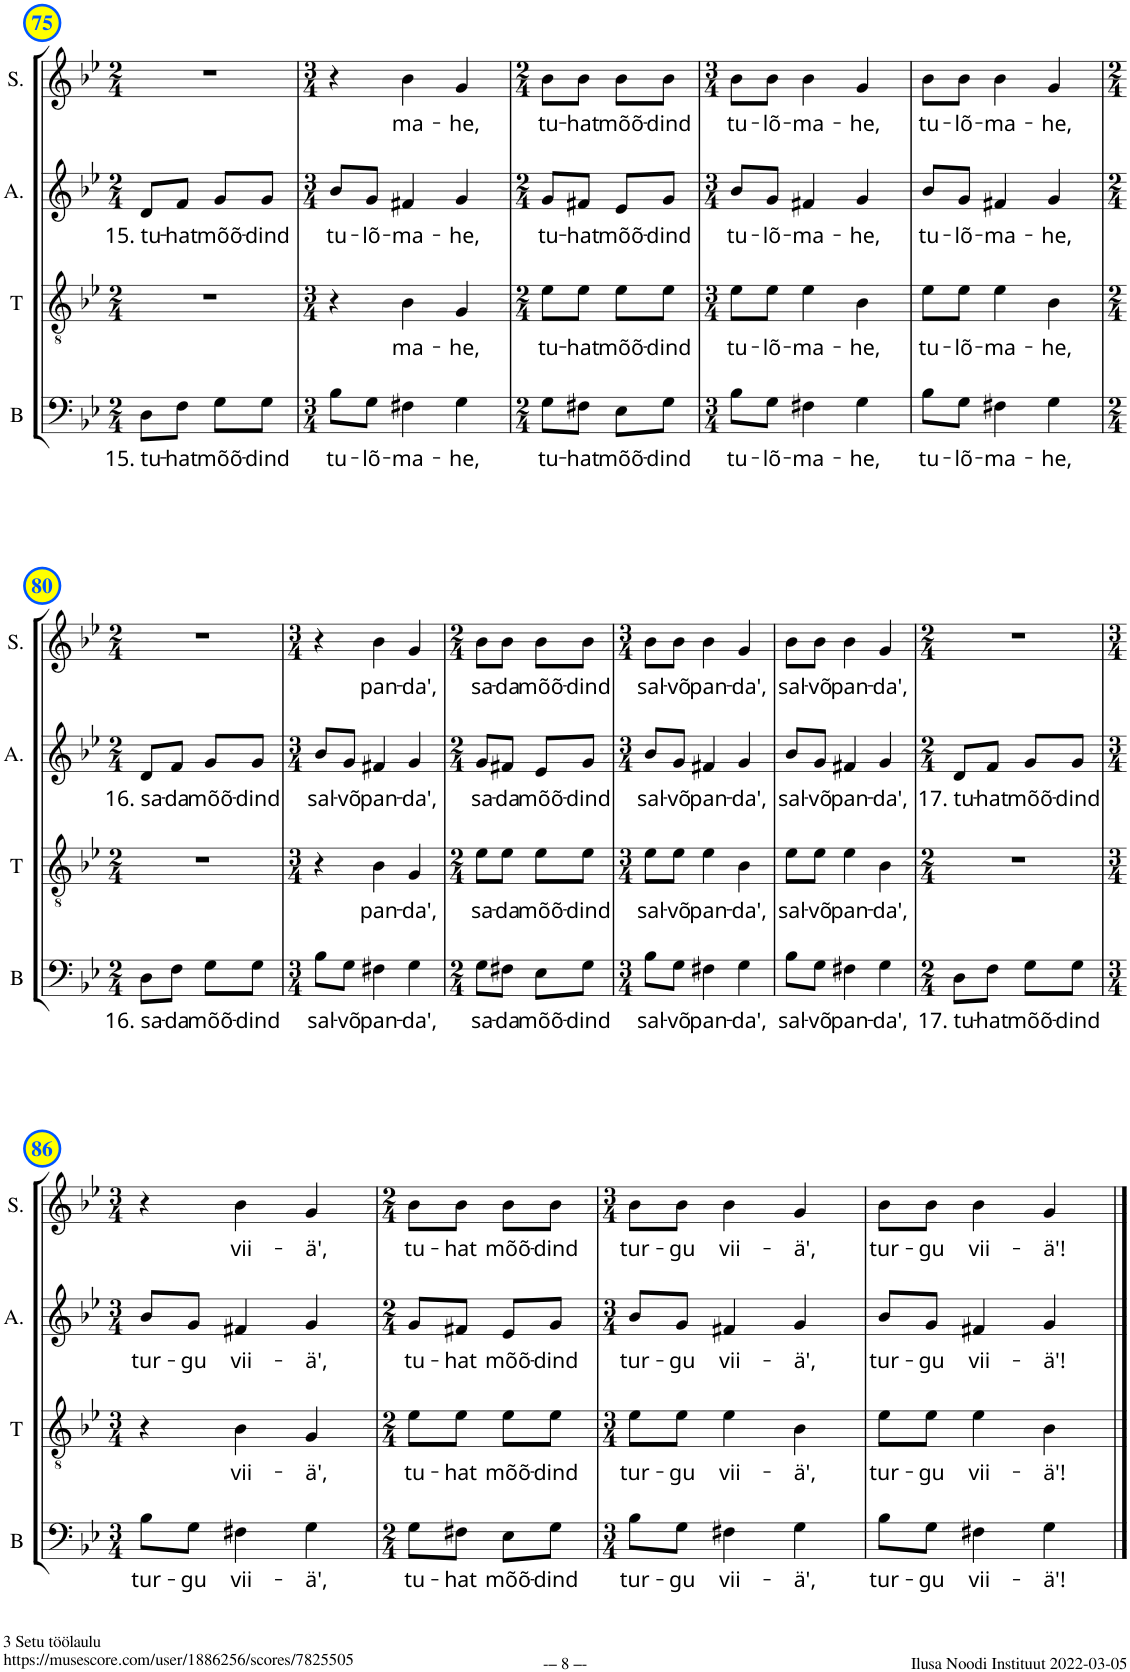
**kern	**text	**kern	**text	**kern	**text	**kern	**text
*part4	*part4	*part3	*part3	*part2	*part2	*part1	*part1
*staff4	*staff4	*staff3	*staff3	*staff2	*staff2	*staff1	*staff1
*I"B	*	*I"T	*	*I"Alto	*	*I"Soprano	*
*I'B	*	*I'T	*	*I'A.	*	*I'S.	*
*clefF4	*	*clefGv2	*	*clefG2	*	*clefG2	*
*	*	*	*	*Trd1c2	*	*	*
*k[b-e-]	*	*k[b-e-]	*	*k[b-e-]	*	*k[b-e-]	*
*M3/4	*	*M3/4	*	*M3/4	*	*M3/4	*
=74	=74	=74	=74	=74	=74	=74	=74
!	!LO:LY:b	!	!LO:LY:b	!	!LO:LY:b	!	!LO:LY:b
8B-\L	sa-	8e-\L	sa-	8b-/L	sa-	8b-\L	sa-
!	!LO:LY:b	!	!LO:LY:b	!	!LO:LY:b	!	!LO:LY:b
8G\J	-a-	8e-\J	-a-	8g/J	-a-	8b-\J	-a-
!	!LO:LY:b	!	!LO:LY:b	!	!LO:LY:b	!	!LO:LY:b
4F#X\	-ma-	4e-\	-ma-	4f#X/	-ma-	4b-\	-ma-
!	!LO:LY:b	!	!LO:LY:b	!	!LO:LY:b	!	!LO:LY:b
4G\	-he,	4B-\	-he,	4g/	-he,	4g/	-he,
!!LO:PB:g=z
=75	=75	=75	=75	=75	=75	=75	=75
*M2/4	*	*M2/4	*	*M2/4	*	*M2/4	*
!	!LO:LY:b	!	!	!	!LO:LY:b	!	!
8D\L	15. tu-	2r	.	8d/L	15. tu-	2r	.
!	!LO:LY:b	!	!	!	!LO:LY:b	!	!
8F\J	-hat	.	.	8f/J	-hat	.	.
!	!LO:LY:b	!	!	!	!LO:LY:b	!	!
8G\L	mõõ-	.	.	8g/L	mõõ-	.	.
!	!LO:LY:b	!	!	!	!LO:LY:b	!	!
8G\J	-dind	.	.	8g/J	-dind	.	.
=76	=76	=76	=76	=76	=76	=76	=76
*M3/4	*	*M3/4	*	*M3/4	*	*M3/4	*
!	!LO:LY:b	!	!	!	!LO:LY:b	!	!
8B-\L	tu-	4r	.	8b-/L	tu-	4r	.
!	!LO:LY:b	!	!	!	!LO:LY:b	!	!
8G\J	-lõ-	.	.	8g/J	-lõ-	.	.
!	!LO:LY:b	!	!LO:LY:b	!	!LO:LY:b	!	!LO:LY:b
4F#X\	-ma-	4B-\	-ma-	4f#X/	-ma-	4b-\	-ma-
!	!LO:LY:b	!	!LO:LY:b	!	!LO:LY:b	!	!LO:LY:b
4G\	-he,	4G/	-he,	4g/	-he,	4g/	-he,
=77	=77	=77	=77	=77	=77	=77	=77
*M2/4	*	*M2/4	*	*M2/4	*	*M2/4	*
!	!LO:LY:b	!	!LO:LY:b	!	!LO:LY:b	!	!LO:LY:b
8G\L	tu-	8e-\L	tu-	8g/L	tu-	8b-\L	tu-
!	!LO:LY:b	!	!LO:LY:b	!	!LO:LY:b	!	!LO:LY:b
8F#X\J	-hat	8e-\J	-hat	8f#X/J	-hat	8b-\J	-hat
!	!LO:LY:b	!	!LO:LY:b	!	!LO:LY:b	!	!LO:LY:b
8E-\L	mõõ-	8e-\L	mõõ-	8e-/L	mõõ-	8b-\L	mõõ-
!	!LO:LY:b	!	!LO:LY:b	!	!LO:LY:b	!	!LO:LY:b
8G\J	-dind	8e-\J	-dind	8g/J	-dind	8b-\J	-dind
=78	=78	=78	=78	=78	=78	=78	=78
*M3/4	*	*M3/4	*	*M3/4	*	*M3/4	*
!	!LO:LY:b	!	!LO:LY:b	!	!LO:LY:b	!	!LO:LY:b
8B-\L	tu-	8e-\L	tu-	8b-/L	tu-	8b-\L	tu-
!	!LO:LY:b	!	!LO:LY:b	!	!LO:LY:b	!	!LO:LY:b
8G\J	-lõ-	8e-\J	-lõ-	8g/J	-lõ-	8b-\J	-lõ-
!	!LO:LY:b	!	!LO:LY:b	!	!LO:LY:b	!	!LO:LY:b
4F#X\	-ma-	4e-\	-ma-	4f#X/	-ma-	4b-\	-ma-
!	!LO:LY:b	!	!LO:LY:b	!	!LO:LY:b	!	!LO:LY:b
4G\	-he,	4B-\	-he,	4g/	-he,	4g/	-he,
=79	=79	=79	=79	=79	=79	=79	=79
!	!LO:LY:b	!	!LO:LY:b	!	!LO:LY:b	!	!LO:LY:b
8B-\L	tu-	8e-\L	tu-	8b-/L	tu-	8b-\L	tu-
!	!LO:LY:b	!	!LO:LY:b	!	!LO:LY:b	!	!LO:LY:b
8G\J	-lõ-	8e-\J	-lõ-	8g/J	-lõ-	8b-\J	-lõ-
!	!LO:LY:b	!	!LO:LY:b	!	!LO:LY:b	!	!LO:LY:b
4F#X\	-ma-	4e-\	-ma-	4f#X/	-ma-	4b-\	-ma-
!	!LO:LY:b	!	!LO:LY:b	!	!LO:LY:b	!	!LO:LY:b
4G\	-he,	4B-\	-he,	4g/	-he,	4g/	-he,
!!LO:LB:g=z
=80	=80	=80	=80	=80	=80	=80	=80
*M2/4	*	*M2/4	*	*M2/4	*	*M2/4	*
!	!LO:LY:b	!	!	!	!LO:LY:b	!	!
8D\L	16. sa-	2r	.	8d/L	16. sa-	2r	.
!	!LO:LY:b	!	!	!	!LO:LY:b	!	!
8F\J	-da	.	.	8f/J	-da	.	.
!	!LO:LY:b	!	!	!	!LO:LY:b	!	!
8G\L	mõõ-	.	.	8g/L	mõõ-	.	.
!	!LO:LY:b	!	!	!	!LO:LY:b	!	!
8G\J	-dind	.	.	8g/J	-dind	.	.
=81	=81	=81	=81	=81	=81	=81	=81
*M3/4	*	*M3/4	*	*M3/4	*	*M3/4	*
!	!LO:LY:b	!	!	!	!LO:LY:b	!	!
8B-\L	sal-	4r	.	8b-/L	sal-	4r	.
!	!LO:LY:b	!	!	!	!LO:LY:b	!	!
8G\J	-võ	.	.	8g/J	-võ	.	.
!	!LO:LY:b	!	!LO:LY:b	!	!LO:LY:b	!	!LO:LY:b
4F#X\	pan-	4B-\	pan-	4f#X/	pan-	4b-\	pan-
!	!LO:LY:b	!	!LO:LY:b	!	!LO:LY:b	!	!LO:LY:b
4G\	-da',	4G/	-da',	4g/	-da',	4g/	-da',
=82	=82	=82	=82	=82	=82	=82	=82
*M2/4	*	*M2/4	*	*M2/4	*	*M2/4	*
!	!LO:LY:b	!	!LO:LY:b	!	!LO:LY:b	!	!LO:LY:b
8G\L	sa-	8e-\L	sa-	8g/L	sa-	8b-\L	sa-
!	!LO:LY:b	!	!LO:LY:b	!	!LO:LY:b	!	!LO:LY:b
8F#X\J	-da	8e-\J	-da	8f#X/J	-da	8b-\J	-da
!	!LO:LY:b	!	!LO:LY:b	!	!LO:LY:b	!	!LO:LY:b
8E-\L	mõõ-	8e-\L	mõõ-	8e-/L	mõõ-	8b-\L	mõõ-
!	!LO:LY:b	!	!LO:LY:b	!	!LO:LY:b	!	!LO:LY:b
8G\J	-dind	8e-\J	-dind	8g/J	-dind	8b-\J	-dind
=83	=83	=83	=83	=83	=83	=83	=83
*M3/4	*	*M3/4	*	*M3/4	*	*M3/4	*
!	!LO:LY:b	!	!LO:LY:b	!	!LO:LY:b	!	!LO:LY:b
8B-\L	sal-	8e-\L	sal-	8b-/L	sal-	8b-\L	sal-
!	!LO:LY:b	!	!LO:LY:b	!	!LO:LY:b	!	!LO:LY:b
8G\J	-võ	8e-\J	-võ	8g/J	-võ	8b-\J	-võ
!	!LO:LY:b	!	!LO:LY:b	!	!LO:LY:b	!	!LO:LY:b
4F#X\	pan-	4e-\	pan-	4f#X/	pan-	4b-\	pan-
!	!LO:LY:b	!	!LO:LY:b	!	!LO:LY:b	!	!LO:LY:b
4G\	-da',	4B-\	-da',	4g/	-da',	4g/	-da',
=84	=84	=84	=84	=84	=84	=84	=84
!	!LO:LY:b	!	!LO:LY:b	!	!LO:LY:b	!	!LO:LY:b
8B-\L	sal-	8e-\L	sal-	8b-/L	sal-	8b-\L	sal-
!	!LO:LY:b	!	!LO:LY:b	!	!LO:LY:b	!	!LO:LY:b
8G\J	-võ	8e-\J	-võ	8g/J	-võ	8b-\J	-võ
!	!LO:LY:b	!	!LO:LY:b	!	!LO:LY:b	!	!LO:LY:b
4F#X\	pan-	4e-\	pan-	4f#X/	pan-	4b-\	pan-
!	!LO:LY:b	!	!LO:LY:b	!	!LO:LY:b	!	!LO:LY:b
4G\	-da',	4B-\	-da',	4g/	-da',	4g/	-da',
=85	=85	=85	=85	=85	=85	=85	=85
*M2/4	*	*M2/4	*	*M2/4	*	*M2/4	*
!	!LO:LY:b	!	!	!	!LO:LY:b	!	!
8D\L	17. tu-	2r	.	8d/L	17. tu-	2r	.
!	!LO:LY:b	!	!	!	!LO:LY:b	!	!
8F\J	-hat	.	.	8f/J	-hat	.	.
!	!LO:LY:b	!	!	!	!LO:LY:b	!	!
8G\L	mõõ-	.	.	8g/L	mõõ-	.	.
!	!LO:LY:b	!	!	!	!LO:LY:b	!	!
8G\J	-dind	.	.	8g/J	-dind	.	.
!!LO:LB:g=z
=86	=86	=86	=86	=86	=86	=86	=86
*M3/4	*	*M3/4	*	*M3/4	*	*M3/4	*
!	!LO:LY:b	!	!	!	!LO:LY:b	!	!
8B-\L	tur-	4r	.	8b-/L	tur-	4r	.
!	!LO:LY:b	!	!	!	!LO:LY:b	!	!
8G\J	-gu	.	.	8g/J	-gu	.	.
!	!LO:LY:b	!	!LO:LY:b	!	!LO:LY:b	!	!LO:LY:b
4F#X\	vii-	4B-\	vii-	4f#X/	vii-	4b-\	vii-
!	!LO:LY:b	!	!LO:LY:b	!	!LO:LY:b	!	!LO:LY:b
4G\	-ä',	4G/	-ä',	4g/	-ä',	4g/	-ä',
=87	=87	=87	=87	=87	=87	=87	=87
*M2/4	*	*M2/4	*	*M2/4	*	*M2/4	*
!	!LO:LY:b	!	!LO:LY:b	!	!LO:LY:b	!	!LO:LY:b
8G\L	tu-	8e-\L	tu-	8g/L	tu-	8b-\L	tu-
!	!LO:LY:b	!	!LO:LY:b	!	!LO:LY:b	!	!LO:LY:b
8F#X\J	-hat	8e-\J	-hat	8f#X/J	-hat	8b-\J	-hat
!	!LO:LY:b	!	!LO:LY:b	!	!LO:LY:b	!	!LO:LY:b
8E-\L	mõõ-	8e-\L	mõõ-	8e-/L	mõõ-	8b-\L	mõõ-
!	!LO:LY:b	!	!LO:LY:b	!	!LO:LY:b	!	!LO:LY:b
8G\J	-dind	8e-\J	-dind	8g/J	-dind	8b-\J	-dind
=88	=88	=88	=88	=88	=88	=88	=88
*M3/4	*	*M3/4	*	*M3/4	*	*M3/4	*
!	!LO:LY:b	!	!LO:LY:b	!	!LO:LY:b	!	!LO:LY:b
8B-\L	tur-	8e-\L	tur-	8b-/L	tur-	8b-\L	tur-
!	!LO:LY:b	!	!LO:LY:b	!	!LO:LY:b	!	!LO:LY:b
8G\J	-gu	8e-\J	-gu	8g/J	-gu	8b-\J	-gu
!	!LO:LY:b	!	!LO:LY:b	!	!LO:LY:b	!	!LO:LY:b
4F#X\	vii-	4e-\	vii-	4f#X/	vii-	4b-\	vii-
!	!LO:LY:b	!	!LO:LY:b	!	!LO:LY:b	!	!LO:LY:b
4G\	-ä',	4B-\	-ä',	4g/	-ä',	4g/	-ä',
=	=	=	=	=	=	=	=
*-	*-	*-	*-	*-	*-	*-	*-
